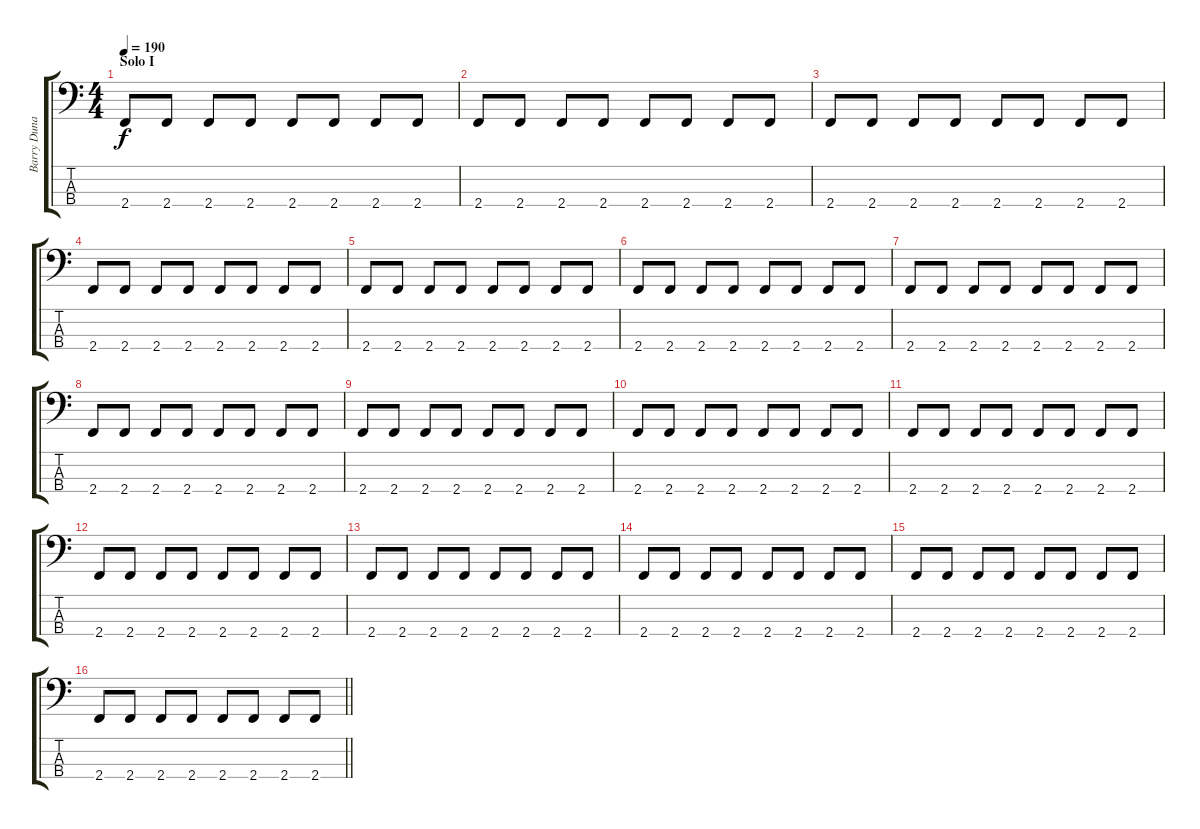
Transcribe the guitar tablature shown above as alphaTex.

\track ("Barry Dunaway" "Barry Duna") {instrument electricbassfinger}
\staff {score tabs}
\tuning (Gb2 Db2 Ab1 Eb1) {hide}
\ts (4 4)
\section ("" "Solo I")
\tempo 190
\clef f4
\ks c
2.4.8{dy f} 2.4.8 2.4.8 2.4.8 2.4.8 2.4.8 2.4.8 2.4.8 |
2.4.8 2.4.8 2.4.8 2.4.8 2.4.8 2.4.8 2.4.8 2.4.8 |
2.4.8 2.4.8 2.4.8 2.4.8 2.4.8 2.4.8 2.4.8 2.4.8 |
2.4.8 2.4.8 2.4.8 2.4.8 2.4.8 2.4.8 2.4.8 2.4.8 |
2.4.8 2.4.8 2.4.8 2.4.8 2.4.8 2.4.8 2.4.8 2.4.8 |
2.4.8 2.4.8 2.4.8 2.4.8 2.4.8 2.4.8 2.4.8 2.4.8 |
2.4.8 2.4.8 2.4.8 2.4.8 2.4.8 2.4.8 2.4.8 2.4.8 |
2.4.8 2.4.8 2.4.8 2.4.8 2.4.8 2.4.8 2.4.8 2.4.8 |
2.4.8 2.4.8 2.4.8 2.4.8 2.4.8 2.4.8 2.4.8 2.4.8 |
2.4.8 2.4.8 2.4.8 2.4.8 2.4.8 2.4.8 2.4.8 2.4.8 |
2.4.8 2.4.8 2.4.8 2.4.8 2.4.8 2.4.8 2.4.8 2.4.8 |
2.4.8 2.4.8 2.4.8 2.4.8 2.4.8 2.4.8 2.4.8 2.4.8 |
2.4.8 2.4.8 2.4.8 2.4.8 2.4.8 2.4.8 2.4.8 2.4.8 |
2.4.8 2.4.8 2.4.8 2.4.8 2.4.8 2.4.8 2.4.8 2.4.8 |
2.4.8 2.4.8 2.4.8 2.4.8 2.4.8 2.4.8 2.4.8 2.4.8 |
\barLineRight lightlight
2.4.8 2.4.8 2.4.8 2.4.8 2.4.8 2.4.8 2.4.8 2.4.8
